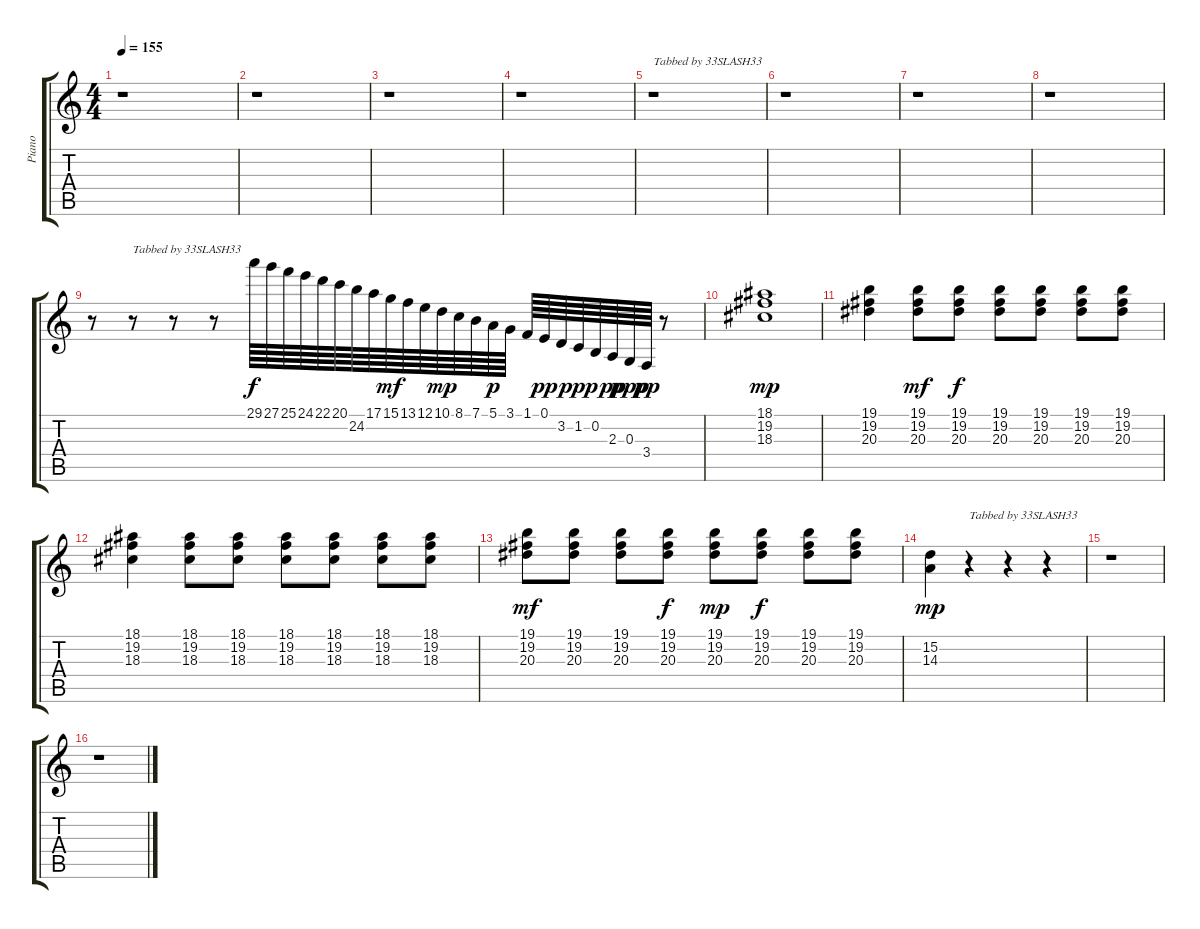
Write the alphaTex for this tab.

\track ("Piano" "Piano") {instrument acousticgrandpiano}
\staff {score tabs}
\tuning (E4 B3 G3 D3 A2 E2) {hide}
\ts (4 4)
\tempo 155
\clef g2
\ks c
r.1{dy f} |
r.1 |
r.1 |
r.1 |
r.1{txt "Tabbed by 33SLASH33"} |
r.1 |
r.1 |
r.1 |
r.8 r.8{txt "Tabbed by 33SLASH33"} r.8 r.8 29.1.64 27.1.64 25.1.64 24.1.64 22.1.64 20.1.64 24.2.64 17.1.64 15.1.64{dy mf} 13.1.64 12.1.64 10.1.64{dy mp} 8.1.64 7.1.64 5.1.64{dy p} 3.1.64 1.1.64 0.1.64{dy pp} 3.2.64 1.2.64{dy ppp} 0.2.64 2.3.64{dy pp} 0.3.64{dy ppp} 3.4.64{dy pp} r.8 |
(18.1 19.2 18.3).1{dy mp} |
(19.1 19.2 20.3).4 (19.1 19.2 20.3).8{dy mf} (19.1 19.2 20.3).8{dy f} (19.1 19.2 20.3).8 (19.1 19.2 20.3).8 (19.1 19.2 20.3).8 (19.1 19.2 20.3).8 |
(18.1 19.2 18.3).4 (18.1 19.2 18.3).8 (18.1 19.2 18.3).8 (18.1 19.2 18.3).8 (18.1 19.2 18.3).8 (18.1 19.2 18.3).8 (18.1 19.2 18.3).8 |
(19.1 19.2 20.3).8{dy mf} (19.1 19.2 20.3).8 (19.1 19.2 20.3).8 (19.1 19.2 20.3).8{dy f} (19.1 19.2 20.3).8{dy mp} (19.1 19.2 20.3).8{dy f} (19.1 19.2 20.3).8 (19.1 19.2 20.3).8 |
(15.2 14.3).4{dy mp} r.4{txt "Tabbed by 33SLASH33"} r.4 r.4 |
r.1 |
r.1
